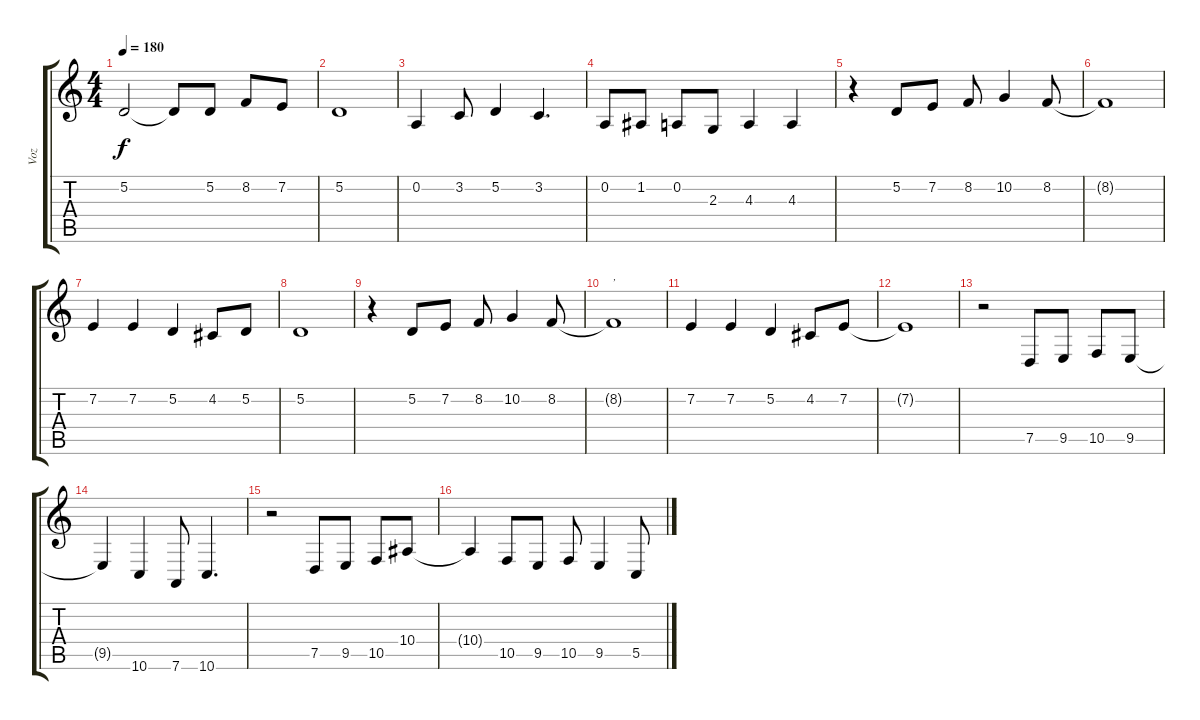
\track ("Voz" "Voz") {instrument viola}
\staff {score tabs}
\tuning (D4 A3 F3 C3 G2 D2) {hide}
\ts (4 4)
\tempo 180
\clef g2
\ks c
5.2.2{dy f} 5.2{t}.8 5.2.8 8.2.8 7.2.8 |
5.2.1 |
0.2.4 3.2.8 5.2.4 3.2.4{d} |
0.2.8 1.2.8 0.2.8 2.3.8 4.3.4 4.3.4 |
r.4 5.2.8 7.2.8 8.2.8 10.2.4 8.2.8 |
8.2{t}.1 |
7.2.4 7.2.4 5.2.4 4.2.8 5.2.8 |
5.2.1 |
r.4 5.2.8 7.2.8 8.2.8 10.2.4 8.2.8 |
8.2{t}.1{txt ","} |
7.2.4 7.2.4 5.2.4 4.2.8 7.2.8 |
7.2{t}.1 |
r.2{volume 16} 7.5.8 9.5.8 10.5.8 9.5.8 |
9.5{t}.4 10.6.4 7.6.8 10.6.4{d} |
r.2 7.5.8 9.5.8 10.5.8 10.4.8 |
10.4{t}.4 10.5.8 9.5.8 10.5.8 9.5.4 5.5.8
